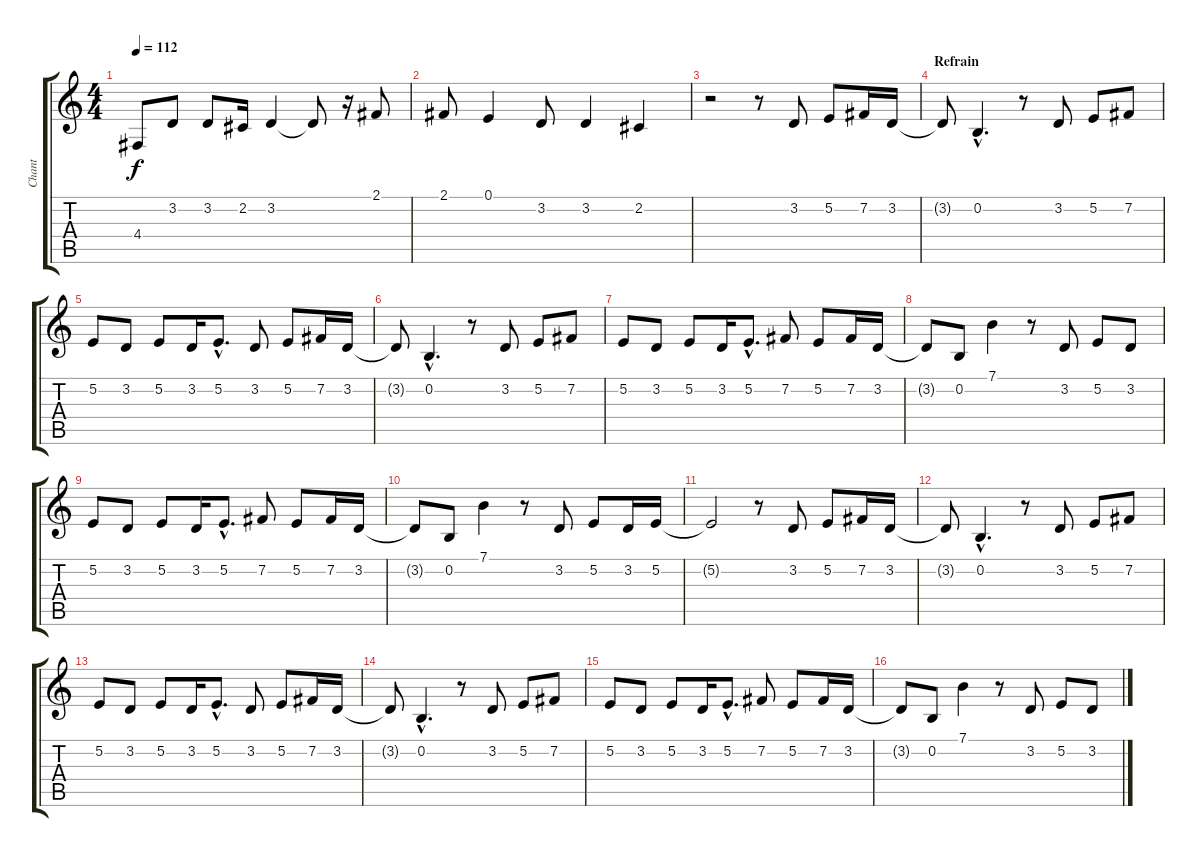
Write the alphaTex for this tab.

\track ("Chant" "Chant") {instrument lead8bassandlead}
\staff {score tabs}
\tuning (E4 B3 G3 D3 A2 E2) {hide}
\ts (4 4)
\tempo 112
\clef g2
\ks c
4.4.8{dy f} 3.2.8 3.2.8 2.2.16 3.2.4 3.2{t}.8 r.16 2.1.8 |
2.1.8 0.1.4 3.2.8 3.2.4 2.2.4 |
r.2 r.8 3.2.8 5.2.8 7.2.16 3.2.16 |
\section ("" "Refrain")
3.2{t}.8 0.2{hac}.4{d} r.8 3.2.8 5.2.8 7.2.8 |
5.2.8 3.2.8 5.2.8 3.2.16 5.2{hac}.8{d} 3.2.8 5.2.8 7.2.16 3.2.16 |
3.2{t}.8 0.2{hac}.4{d} r.8 3.2.8 5.2.8 7.2.8 |
5.2.8 3.2.8 5.2.8 3.2.16 5.2{hac}.8{d} 7.2.8 5.2.8 7.2.16 3.2.16 |
3.2{t}.8 0.2.8 7.1.4 r.8 3.2.8 5.2.8 3.2.8 |
5.2.8 3.2.8 5.2.8 3.2.16 5.2{hac}.8{d} 7.2.8 5.2.8 7.2.16 3.2.16 |
3.2{t}.8 0.2.8 7.1.4 r.8 3.2.8 5.2.8 3.2.16 5.2.16 |
5.2{t}.2 r.8 3.2.8 5.2.8 7.2.16 3.2.16 |
3.2{t}.8 0.2{hac}.4{d} r.8 3.2.8 5.2.8 7.2.8 |
5.2.8 3.2.8 5.2.8 3.2.16 5.2{hac}.8{d} 3.2.8 5.2.8 7.2.16 3.2.16 |
3.2{t}.8 0.2{hac}.4{d} r.8 3.2.8 5.2.8 7.2.8 |
5.2.8 3.2.8 5.2.8 3.2.16 5.2{hac}.8{d} 7.2.8 5.2.8 7.2.16 3.2.16 |
3.2{t}.8 0.2.8 7.1.4 r.8 3.2.8 5.2.8 3.2.8
